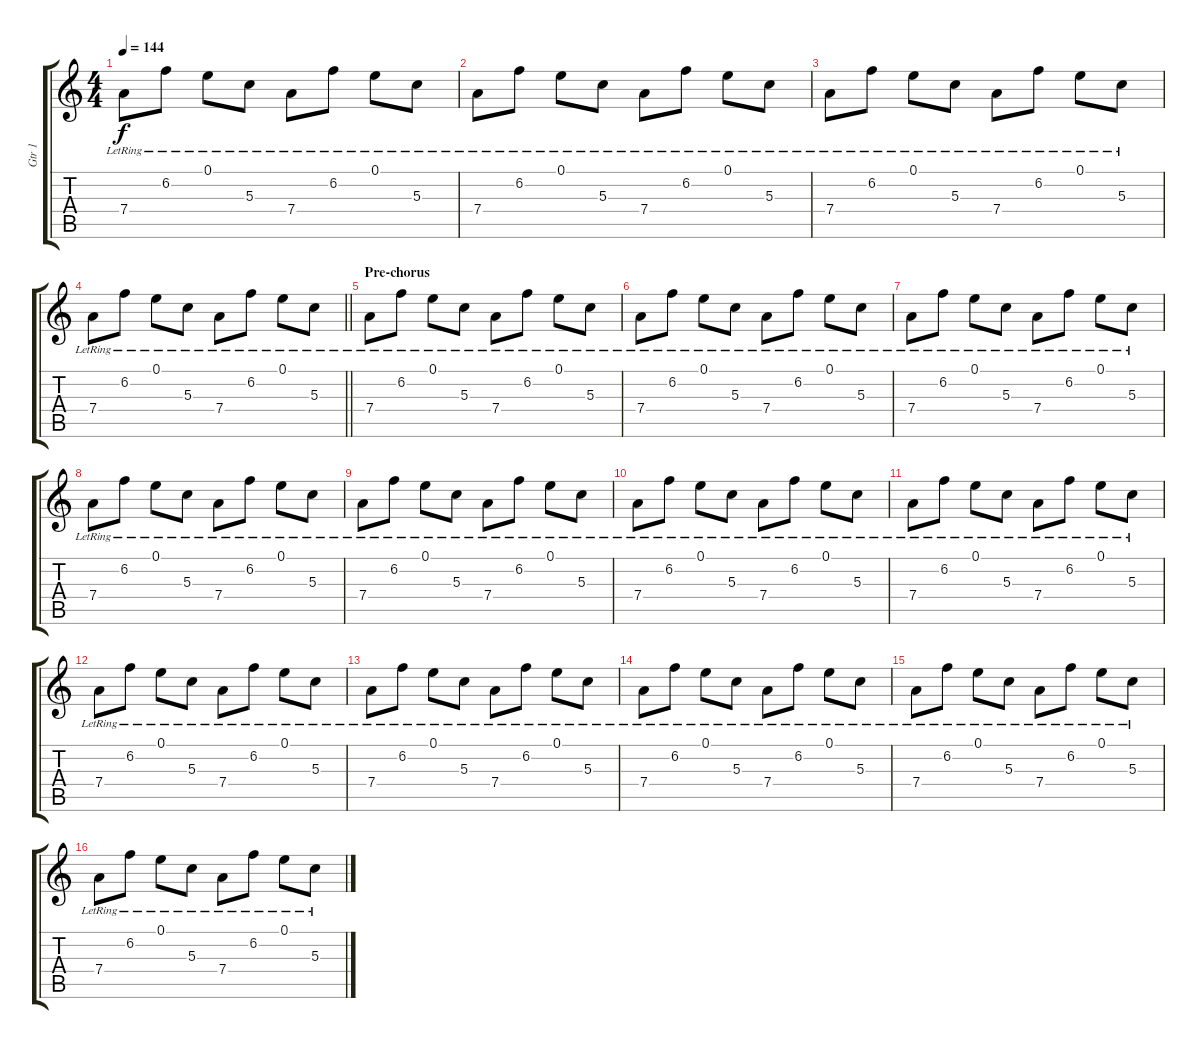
\track ("Gtr 1" "Gtr 1") {instrument electricguitarclean}
\staff {score tabs}
\tuning (E4 B3 G3 D3 A2 E2) {hide}
\ts (4 4)
\tempo 144
\clef g2
\ks c
7.4{lr}.8{dy f} 6.2{lr}.8 0.1{lr}.8 5.3{lr}.8 7.4{lr}.8 6.2{lr}.8 0.1{lr}.8 5.3{lr}.8 |
7.4{lr}.8 6.2{lr}.8 0.1{lr}.8 5.3{lr}.8 7.4{lr}.8 6.2{lr}.8 0.1{lr}.8 5.3{lr}.8 |
7.4{lr}.8 6.2{lr}.8 0.1{lr}.8 5.3{lr}.8 7.4{lr}.8 6.2{lr}.8 0.1{lr}.8 5.3{lr}.8 |
\barLineRight lightlight
7.4{lr}.8 6.2{lr}.8 0.1{lr}.8 5.3{lr}.8 7.4{lr}.8 6.2{lr}.8 0.1{lr}.8 5.3{lr}.8 |
\section ("" "Pre-chorus")
7.4{lr}.8 6.2{lr}.8 0.1{lr}.8 5.3{lr}.8 7.4{lr}.8 6.2{lr}.8 0.1{lr}.8 5.3{lr}.8 |
7.4{lr}.8 6.2{lr}.8 0.1{lr}.8 5.3{lr}.8 7.4{lr}.8 6.2{lr}.8 0.1{lr}.8 5.3{lr}.8 |
7.4{lr}.8 6.2{lr}.8 0.1{lr}.8 5.3{lr}.8 7.4{lr}.8 6.2{lr}.8 0.1{lr}.8 5.3{lr}.8 |
7.4{lr}.8 6.2{lr}.8 0.1{lr}.8 5.3{lr}.8 7.4{lr}.8 6.2{lr}.8 0.1{lr}.8 5.3{lr}.8 |
7.4{lr}.8 6.2{lr}.8 0.1{lr}.8 5.3{lr}.8 7.4{lr}.8 6.2{lr}.8 0.1{lr}.8 5.3{lr}.8 |
7.4{lr}.8 6.2{lr}.8 0.1{lr}.8 5.3{lr}.8 7.4{lr}.8 6.2{lr}.8 0.1{lr}.8 5.3{lr}.8 |
7.4{lr}.8 6.2{lr}.8 0.1{lr}.8 5.3{lr}.8 7.4{lr}.8 6.2{lr}.8 0.1{lr}.8 5.3{lr}.8 |
7.4{lr}.8 6.2{lr}.8 0.1{lr}.8 5.3{lr}.8 7.4{lr}.8 6.2{lr}.8 0.1{lr}.8 5.3{lr}.8 |
7.4{lr}.8 6.2{lr}.8 0.1{lr}.8 5.3{lr}.8 7.4{lr}.8 6.2{lr}.8 0.1{lr}.8 5.3{lr}.8 |
7.4{lr}.8 6.2{lr}.8 0.1{lr}.8 5.3{lr}.8 7.4{lr}.8 6.2{lr}.8 0.1{lr}.8 5.3{lr}.8 |
7.4{lr}.8 6.2{lr}.8 0.1{lr}.8 5.3{lr}.8 7.4{lr}.8 6.2{lr}.8 0.1{lr}.8 5.3{lr}.8 |
7.4{lr}.8 6.2{lr}.8 0.1{lr}.8 5.3{lr}.8 7.4{lr}.8 6.2{lr}.8 0.1{lr}.8 5.3{lr}.8
